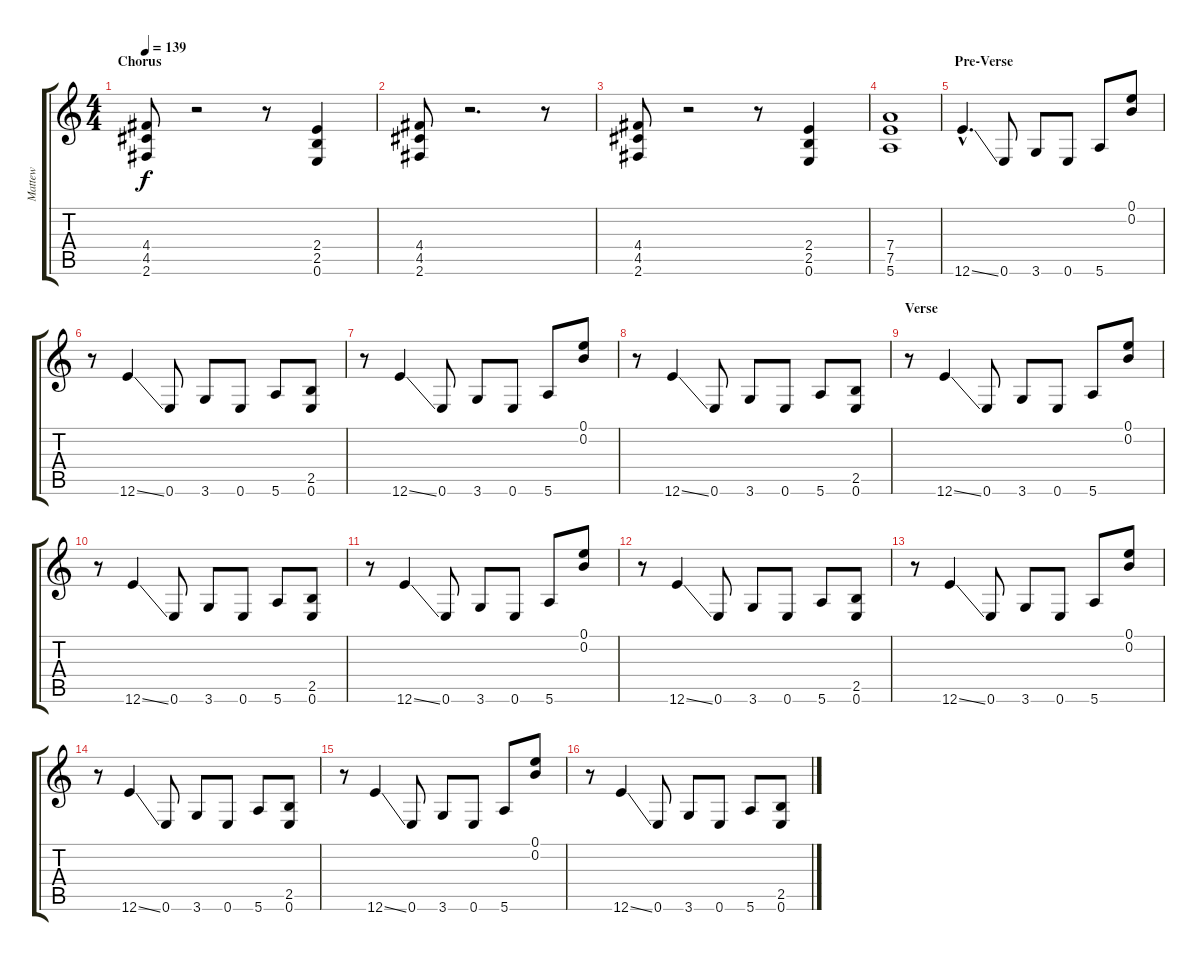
\track ("Mattew" "Mattew") {instrument overdrivenguitar}
\staff {score tabs}
\tuning (E4 B3 G3 D3 A2 E2) {hide}
\ts (4 4)
\section ("" "Chorus")
\tempo 139
\clef g2
\ks c
(4.4 4.5 2.6).8{dy f} r.2 r.8 (2.4 2.5 0.6).4 |
(4.4 4.5 2.6).8 r.2{d} r.8 |
(4.4 4.5 2.6).8 r.2 r.8 (2.4 2.5 0.6).4 |
(7.4 7.5 5.6).1{volume 10} |
\section ("" "Pre-Verse")
12.6{ss hac}.4{d volume 13} 0.6.8 3.6.8 0.6.8 5.6.8 (0.1 0.2).8 |
r.8 12.6{ss}.4 0.6.8 3.6.8 0.6.8 5.6.8 (2.5 0.6).8 |
r.8 12.6{ss}.4 0.6.8 3.6.8 0.6.8 5.6.8 (0.1 0.2).8 |
r.8 12.6{ss}.4 0.6.8 3.6.8 0.6.8 5.6.8 (2.5 0.6).8 |
\section ("" "Verse")
r.8 12.6{ss}.4 0.6.8 3.6.8 0.6.8 5.6.8 (0.1 0.2).8 |
r.8 12.6{ss}.4 0.6.8 3.6.8 0.6.8 5.6.8 (2.5 0.6).8 |
r.8 12.6{ss}.4 0.6.8 3.6.8 0.6.8 5.6.8 (0.1 0.2).8 |
r.8 12.6{ss}.4 0.6.8 3.6.8 0.6.8 5.6.8 (2.5 0.6).8 |
r.8 12.6{ss}.4 0.6.8 3.6.8 0.6.8 5.6.8 (0.1 0.2).8 |
r.8 12.6{ss}.4 0.6.8 3.6.8 0.6.8 5.6.8 (2.5 0.6).8 |
r.8 12.6{ss}.4 0.6.8 3.6.8 0.6.8 5.6.8 (0.1 0.2).8 |
r.8 12.6{ss}.4 0.6.8 3.6.8 0.6.8 5.6.8 (2.5 0.6).8
